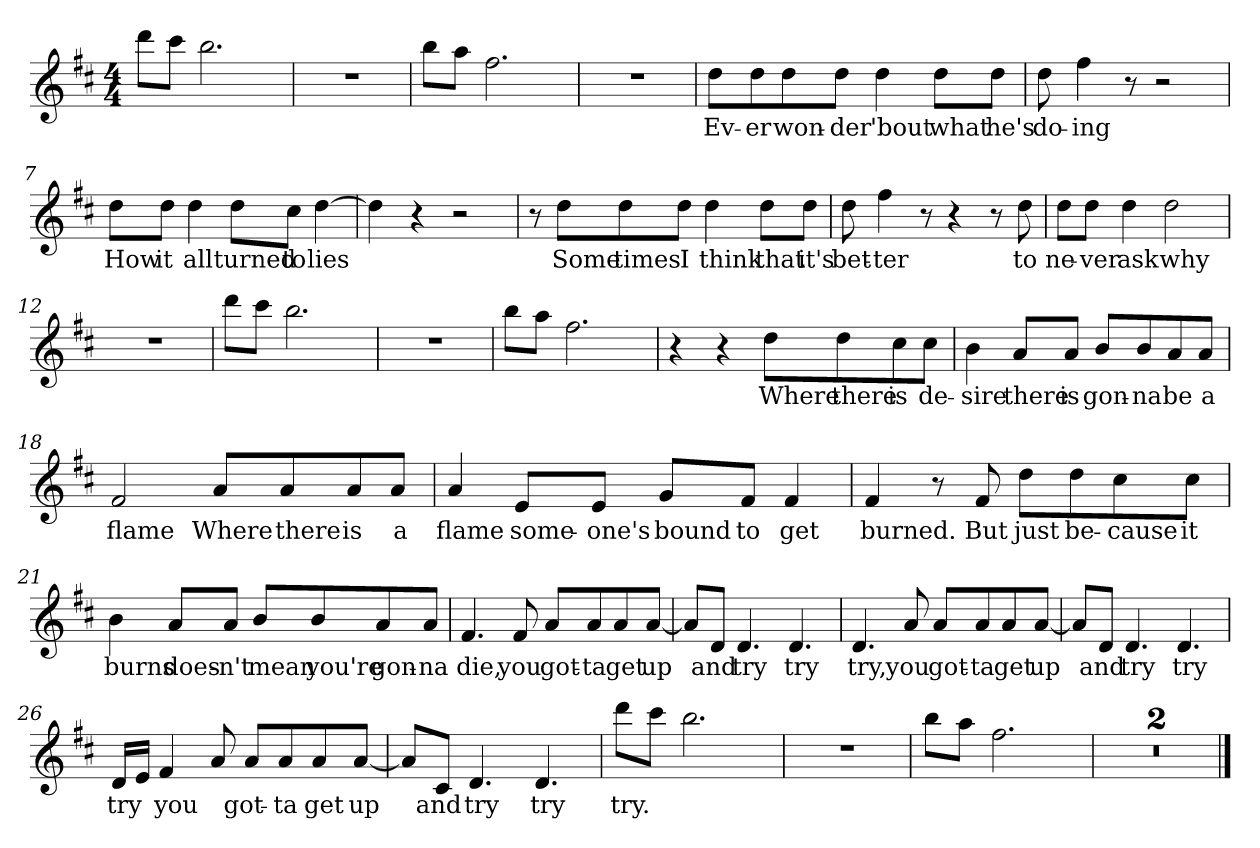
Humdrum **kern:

**kern	**text
*part1	*part1
*staff1	*staff1
*clefG2	*
*k[f#c#]	*
*D:	*
*M4/4	*
=1	=1
8ddd\L	.
8ccc#\J	.
2.bb\	.
=2	=2
1r	.
=3	=3
8bb\L	.
8aa\J	.
2.ff#\	.
=4	=4
1r	.
=5	=5
8dd\L	Ev-
8dd\	-er
8dd\	won-
8dd\J	-der
4dd\	'bout
8dd\L	what
8dd\J	he's
=6	=6
8dd\	do-
4ff#\	-ing
8r	.
2r	.
!!LO:LB:g=z
=7	=7
8dd\L	How
8dd\J	it
4dd\	all
8dd\L	turned
8cc#\J	to
[4dd\	lies
=8	=8
4dd\]	.
4r	.
2r	.
=9	=9
8r	.
8dd\L	Some
8dd\	times
8dd\J	I
4dd\	think
8dd\L	that
8dd\J	it's
!!LO:LB:g=z
=10	=10
8dd\	bet-
4ff#\	-ter
8r	.
4r	.
8r	.
8dd\	to
=11	=11
8dd\L	ne-
8dd\J	-ver
4dd\	ask
2dd\	why
=12	=12
1r	.
=13	=13
8ddd\L	.
8ccc#\J	.
2.bb\	.
=14	=14
1r	.
=15	=15
8bb\L	.
8aa\J	.
2.ff#\	.
!!LO:LB:g=z
=16	=16
4r	.
4r	.
8dd\L	Where
8dd\	there
8cc#\	is
8cc#\J	de-
=17	=17
4b\	-sire
8a/L	there
8a/J	is
8b/L	gon-
8b/	-na
8a/	be
8a/J	a
=18	=18
2f#/	flame
8a/L	Where
8a/	there
8a/	is
8a/J	a
!!LO:LB:g=z
=19	=19
4a/	flame
8e/L	some-
8e/J	-one's
8g/L	bound
8f#/J	to
4f#/	get
=20	=20
4f#/	burned.
8r	.
8f#/	But
8dd\L	just
8dd\	be-
8cc#\	-cause
8cc#\J	it
!!LO:LB:g=z
=21	=21
4b\	burns
8a/L	does-
8a/J	-n't
8b/L	mean
8b/	you're
8a/	gon-
8a/J	-na
=22	=22
4.f#/	die,
8f#/	you
8a/L	got-
8a/	-ta
8a/	get
[8a/J	up
=23	=23
8a/L]	.
8d/J	and
4.d/	try
4.d/	try
!!LO:LB:g=z
=24	=24
4.d/	try,
8a/	you
8a/L	got-
8a/	-ta
8a/	get
[8a/J	up
=25	=25
8a/L]	.
8d/J	and
4.d/	try
4.d/	try
=26	=26
16d/LL	try
16e/JJ	.
4f#/	you
8a/	.
8a/L	got-
8a/	-ta
8a/	get
[8a/J	up
!!LO:LB:g=z
=27	=27
8a/L]	.
8c#/J	and
4.d/	try
4.d/	try
=28	=28
8ddd\L	try.
8ccc#\J	.
2.bb\	.
=29	=29
1r	.
=30	=30
8bb\L	.
8aa\J	.
2.ff#\	.
=31	=31
1r	.
==32	==32
1r	.
=	=
*-	*-
